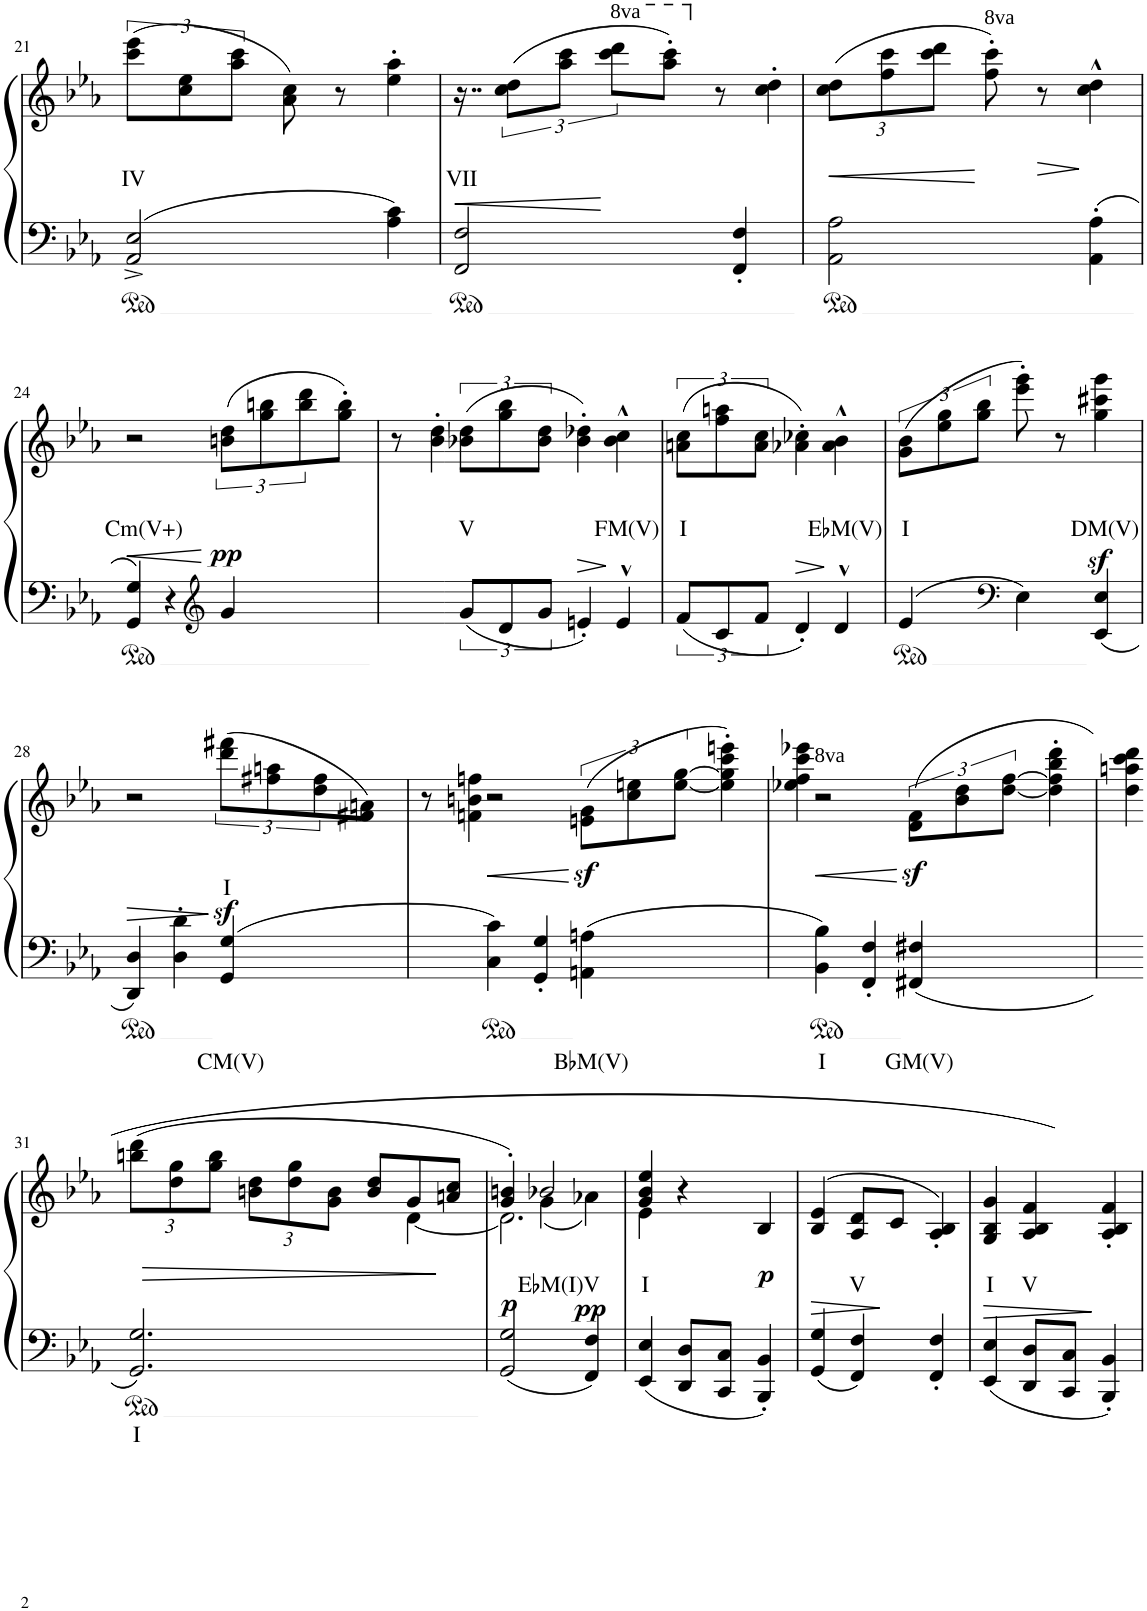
**kern	**text	**kern	**text	**dynam
*part1	*part1	*part1	*part1	*part1
*staff2	*staff2	*staff1	*staff1	*staff1/2
*I"Piano	*	*	*	*
*I'Pno	*	*	*	*
!!LO:PB:g=z
*clefF4	*	*clefG2	*	*
*k[b-e-a-]	*	*k[b-e-a-]	*	*
*M3/4	*	*M3/4	*	*
=21	=21	=21	=21	=21
!	!	!	!LO:LY:b	!
2AA-/^ 2E-/^	.	(12ccc\ 12eee-\L	IV	.
.	.	12cc\ 12ee-\	.	.
.	.	12aa-\ 12ccc\J	.	.
.	.	8a-\ 8cc\)	.	.
.	.	8r	.	.
4A-\ 4c\	.	4ee-\' 4aa-\'	.	.
=22	=22	=22	=22	=22
!	!	!LO:N:vis=16..	!LO:LY:b	!LO:HP:b
2FF/ 2F/	.	12r	VII	<
.	.	(12cc\ 12dd\L	.	.
.	.	12aa-\ 12ccc\J	.	.
*	*	*8va	*	*
.	.	12cccc\ 12dddd\L	.	[
.	.	8aaa-\' 8cccc\'J)	.	.
*	*	*X8va	*	*
.	.	8r	.	.
4FF/' 4F/'	.	.	.	.
.	.	[6cc\ [6dd\	.	.
=23	=23	=23	=23	=23
*	*	*Xbrackettup	*	*
!	!	!	!	!LO:HP:b
2AA-\ 2A-\	.	(12cc\ 12dd\L	.	<
.	.	12cc\]' 12dd\]'	.	.
.	.	12ff\ 12ccc\	.	.
.	.	12ccc\ 12ddd\J	.	.
*	*	*8va	*	*
.	.	8fff\' 8cccc\')	.	[
*	*	*X8va	*	*
!	!	!	!	!LO:HP:b
.	.	8r	.	>
4AA-\' 4A-\'	.	.	.	.
.	.	4cc\^^ 4dd\^^	.	]
12ryy	.	.	.	.
!!LO:LB:g=z
=24	=24	=24	=24	=24
!	!	!	!LO:LY:b	!LO:HP:b
4GG/ 4G/	.	2r	Cm(V+)	<
4r	.	.	.	.
*clefG2	*	*	*	*
*	*	*brackettup	*	*
!	!	!	!	!LO:DY:n=1:b
4g/	.	(12bn\ 12dd\L	.	[ pp
.	.	12gg\ 12bbn\	.	.
.	.	12bb\ 12ddd\	.	.
2ryy	.	8gg\' 8bb\'J)	.	.
.	.	8r	.	.
!	!	!	!	!LO:HP:b
.	.	4b\' 4dd\'	.	>
.	.	.	.	]
=25	=25	=25	=25	=25
!	!	!	!LO:LY:b	!
12g/L	.	(12b-X\ 12dd\L	V	.
12d/	.	12gg\ 12bb-\	.	.
12g/J	.	12b-\ 12dd\J	.	.
4en'/	.	4b-\' 4dd-X\')	.	.
!	!	!	!LO:LY:b	!
4e^^/	.	4b-\^^ 4cc\^^	FM(V)	.
=26	=26	=26	=26	=26
!	!	!	!LO:LY:b	!
12f/L	.	(12an\ 12cc\L	I	.
12c/	.	12ff\ 12aan\	.	.
12f/J	.	12a\ 12cc\J	.	.
!	!	!	!	!LO:HP:b
4d'/	.	4a-X\' 4cc-X\')	.	>
!	!	!	!LO:LY:b	!
4d^^/	.	4a-\^^ 4b-\^^	E♭M(V)	]
=27	=27	=27	=27	=27
!	!	!	!LO:LY:b	!
4e-/	.	(12g\ 12b-\L	I	.
.	.	12ee-\ 12gg\	.	.
.	.	12gg\ 12bb-\J	.	.
*clefF4	*	*	*	*
4E-\	.	8eee-\' 8ggg\')	.	.
.	.	8r	.	.
!	!	!	!LO:LY:b	!
4EE-/ 4E-/	.	4gg\z< 4ccc#X\z< 4ggg\z<	DM(V)	.
!!LO:LB:g=z
=28	=28	=28	=28	=28
!	!	!	!	!LO:HP:b
4DD/ 4D/	.	2r	.	>
4D\' 4d\'	.	.	.	.
!	!LO:LY:b	!	!LO:LY:b	!
4GG/ 4G/	CM(V)	(12ddd\z< 12fff#X\z<L	I	]
.	.	12ff#X\ 12aan\	.	.
.	.	12dd\ 12ff#\	.	.
!	!	!	!	!LO:HP:b
2ryy	.	8f#X\ 8an\J)	.	<
.	.	8r	.	.
.	.	4fn\ 4bn\ 4ffn\	.	.
.	.	.	.	[
=29	=29	=29	=29	=29
4C\ 4c\	.	2r	.	.
4GG/' 4G/'	.	.	.	.
!	!LO:LY:b	!	!	!
4AAn\ 4An\	B♭M(V)	(12en\z< 12g\z<L	.	.
.	.	12cc\ 12een\	.	.
.	.	[<12ee\ [12gg\J	.	.
!	!	!	!	!LO:HP:b
2ryy	.	4eee\]' 4ggg\]' 4cccc\' 4eeeen\')	.	<
*	*	*8va	*	*
.	.	4eee-X\ 4fff\ 4cccc\ 4eeee-X\	.	.
.	.	.	.	[
=30	=30	=30	=30	=30
!	!LO:LY:b	!	!	!
*	*	*X8va	*	*
4BB-\ 4B-\	I	2r	.	.
4FF/' 4F/'	.	.	.	.
!	!LO:LY:b	!	!	!
4FF#X/ 4F#X/	GM(V)	(12d\z< 12f\z<L	.	.
.	.	12b-\ 12dd\	.	.
.	.	[<12dd\ [12ff\J	.	.
!	!	!	!	!LO:HP:b
2ryy	.	4dd\]' 4ff\]' 4bb-\' 4ddd\')	.	>
.	.	4dd\ 4aan\ 4ccc\ 4ddd\	.	.
!!LO:LB:g=z
=31	=31	=31	=31	=31
!	!LO:LY:b	!	!	!
*	*	*Xbrackettup	*	*
*	*	*^	*	*
2.GG/ 2.G/	I	(12bbn\ 12ddd\L	2ryy	.	.
.	.	12dd\ 12gg\	.	.	.
.	.	12gg\ 12bb\J	.	.	.
.	.	12bn\ 12dd\L	.	.	.
.	.	12dd\ 12gg\	.	.	.
.	.	12g\ 12b\J	.	.	.
*	*	*Xtuplet	*	*	*
.	.	12b/ 12dd/L	12ryy	.	.
.	.	12g/	[6d\	.	.
.	.	12an/ 12cc/J	.	.	]
=32	=32	=32	=32	=32	=32
*	*	*	*^	*	*
!	!	!	!	!	!	!LO:DY:b
2GG/ 2G/	.	4g/' 4bn/')	2.d\]	4ryy	.	p
!	!	!	!	!	!LO:LY:b	!
.	.	2b-X/	.	(4g\	E♭M(I)	.
!	!	!	!	!	!LO:LY:b	!LO:DY:b
4FF/ 4F/	.	.	.	4a-X\)	V	pp
=33	=33	=33	=33	=33	=33	=33
!	!	!	!	!	!LO:LY:b	!
*	*	*	*v	*v	*	*
4EE-/ 4E-/	.	4g/ 4b-/ 4ee-/	4e-\	I	.
8DD/ 8D/L	.	4r	2ryy	.	.
8CC/ 8C/J	.	.	.	.	.
!	!	!	!	!	!LO:DY:b
4BBB-/' 4BB-/'	.	4B-/	.	.	p
*	*	*v	*v	*	*
=34	=34	=34	=34	=34
!	!	!	!	!LO:HP:b
4GG/ 4G/	.	(>4B-/ 4e-/	.	>
!	!	!	!LO:LY:b	!
4FF/ 4F/	.	8A-/ 8d/L	V	.
.	.	8c/J	.	]
4FF/' 4F/'	.	4A-/' 4B-/')	.	.
=35	=35	=35	=35	=35
!	!	!	!LO:LY:b	!LO:HP:b
4EE-/ 4E-/	.	4G/ 4B-/ 4g/	I	>
!	!	!	!LO:LY:b	!
8DD/ 8D/L	.	4A-/ 4B-/ 4f/	V	.
8CC/ 8C/J	.	.	.	.
4BBB-/' 4BB-/'	.	4A-/' 4B-/' 4f/'	.	]
=	=	=	=	=
*-	*-	*-	*-	*-
